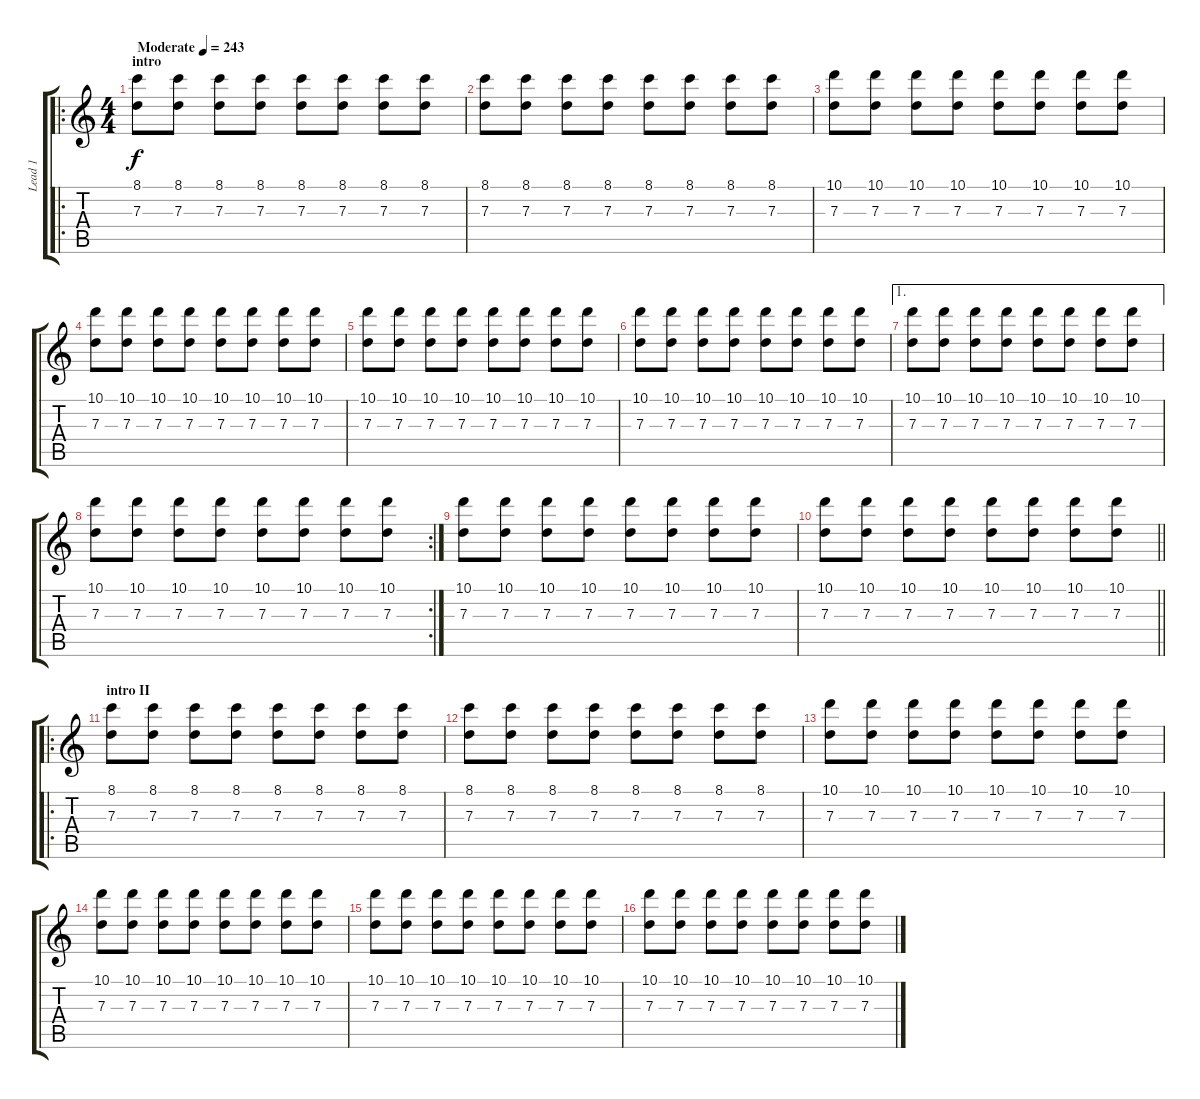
\track ("Lead 1" "Lead 1") {instrument distortionguitar}
\staff {score tabs}
\tuning (E4 B3 G3 D3 A2 D2) {hide}
\ro
\ts (4 4)
\section ("" "intro")
\tempo (243 "Moderate")
\clef g2
\ks c
(8.1 7.3).8{dy f instrument distortionguitar} (8.1 7.3).8 (8.1 7.3).8 (8.1 7.3).8 (8.1 7.3).8 (8.1 7.3).8 (8.1 7.3).8 (8.1 7.3).8 |
(8.1 7.3).8 (8.1 7.3).8 (8.1 7.3).8 (8.1 7.3).8 (8.1 7.3).8 (8.1 7.3).8 (8.1 7.3).8 (8.1 7.3).8 |
(10.1 7.3).8 (10.1 7.3).8 (10.1 7.3).8 (10.1 7.3).8 (10.1 7.3).8 (10.1 7.3).8 (10.1 7.3).8 (10.1 7.3).8 |
(10.1 7.3).8 (10.1 7.3).8 (10.1 7.3).8 (10.1 7.3).8 (10.1 7.3).8 (10.1 7.3).8 (10.1 7.3).8 (10.1 7.3).8 |
(10.1 7.3).8 (10.1 7.3).8 (10.1 7.3).8 (10.1 7.3).8 (10.1 7.3).8 (10.1 7.3).8 (10.1 7.3).8 (10.1 7.3).8 |
(10.1 7.3).8 (10.1 7.3).8 (10.1 7.3).8 (10.1 7.3).8 (10.1 7.3).8 (10.1 7.3).8 (10.1 7.3).8 (10.1 7.3).8 |
\ae 1
(10.1 7.3).8 (10.1 7.3).8 (10.1 7.3).8 (10.1 7.3).8 (10.1 7.3).8 (10.1 7.3).8 (10.1 7.3).8 (10.1 7.3).8 |
\rc 2
(10.1 7.3).8 (10.1 7.3).8 (10.1 7.3).8 (10.1 7.3).8 (10.1 7.3).8 (10.1 7.3).8 (10.1 7.3).8 (10.1 7.3).8 |
(10.1 7.3).8 (10.1 7.3).8 (10.1 7.3).8 (10.1 7.3).8 (10.1 7.3).8 (10.1 7.3).8 (10.1 7.3).8 (10.1 7.3).8 |
\barLineRight lightlight
(10.1 7.3).8 (10.1 7.3).8 (10.1 7.3).8 (10.1 7.3).8 (10.1 7.3).8 (10.1 7.3).8 (10.1 7.3).8 (10.1 7.3).8 |
\ro
\section ("" "intro II")
(8.1 7.3).8 (8.1 7.3).8 (8.1 7.3).8 (8.1 7.3).8 (8.1 7.3).8 (8.1 7.3).8 (8.1 7.3).8 (8.1 7.3).8 |
(8.1 7.3).8 (8.1 7.3).8 (8.1 7.3).8 (8.1 7.3).8 (8.1 7.3).8 (8.1 7.3).8 (8.1 7.3).8 (8.1 7.3).8 |
(10.1 7.3).8 (10.1 7.3).8 (10.1 7.3).8 (10.1 7.3).8 (10.1 7.3).8 (10.1 7.3).8 (10.1 7.3).8 (10.1 7.3).8 |
(10.1 7.3).8 (10.1 7.3).8 (10.1 7.3).8 (10.1 7.3).8 (10.1 7.3).8 (10.1 7.3).8 (10.1 7.3).8 (10.1 7.3).8 |
(10.1 7.3).8 (10.1 7.3).8 (10.1 7.3).8 (10.1 7.3).8 (10.1 7.3).8 (10.1 7.3).8 (10.1 7.3).8 (10.1 7.3).8 |
(10.1 7.3).8 (10.1 7.3).8 (10.1 7.3).8 (10.1 7.3).8 (10.1 7.3).8 (10.1 7.3).8 (10.1 7.3).8 (10.1 7.3).8
